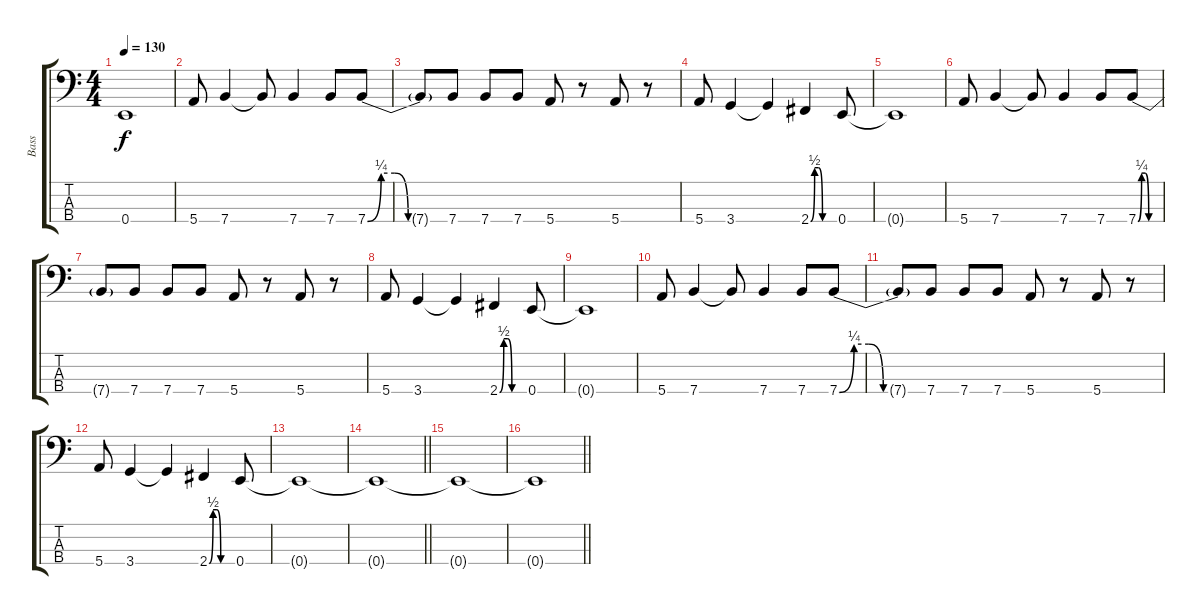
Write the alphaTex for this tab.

\track ("Bass" "Bass") {instrument electricbassfinger}
\staff {score tabs}
\tuning (G2 D2 A1 E1) {hide}
\ts (4 4)
\tempo 130
\clef f4
\ks c
0.4{t}.1{dy f} |
5.4.8 7.4.4 7.4{t}.8 7.4.4 7.4.8 7.4{be (custom 0 0 10 1 20 1 30 0 60 0)}.8 |
7.4{t}.8 7.4.8 7.4.8 7.4.8 5.4.8 r.8 5.4.8 r.8 |
5.4.8 3.4.4 3.4{t}.4 2.4{be (custom 0 0 10 2 20 2 30 0 60 0)}.4 0.4.8 |
0.4{t}.1 |
5.4.8 7.4.4 7.4{t}.8 7.4.4 7.4.8 7.4{be (custom 0 0 10 1 20 1 30 0 60 0)}.8 |
7.4{t}.8 7.4.8 7.4.8 7.4.8 5.4.8 r.8 5.4.8 r.8 |
5.4.8 3.4.4 3.4{t}.4 2.4{be (custom 0 0 10 2 20 2 30 0 60 0)}.4 0.4.8 |
0.4{t}.1 |
5.4.8 7.4.4 7.4{t}.8 7.4.4 7.4.8 7.4{be (custom 0 0 10 1 20 1 30 0 60 0)}.8 |
7.4{t}.8 7.4.8 7.4.8 7.4.8 5.4.8 r.8 5.4.8 r.8 |
5.4.8 3.4.4 3.4{t}.4 2.4{be (custom 0 0 10 2 20 2 30 0 60 0)}.4 0.4.8 |
0.4{t}.1 |
\barLineRight lightlight
0.4{t}.1 |
0.4{t}.1 |
\barLineRight lightlight
0.4{t}.1
